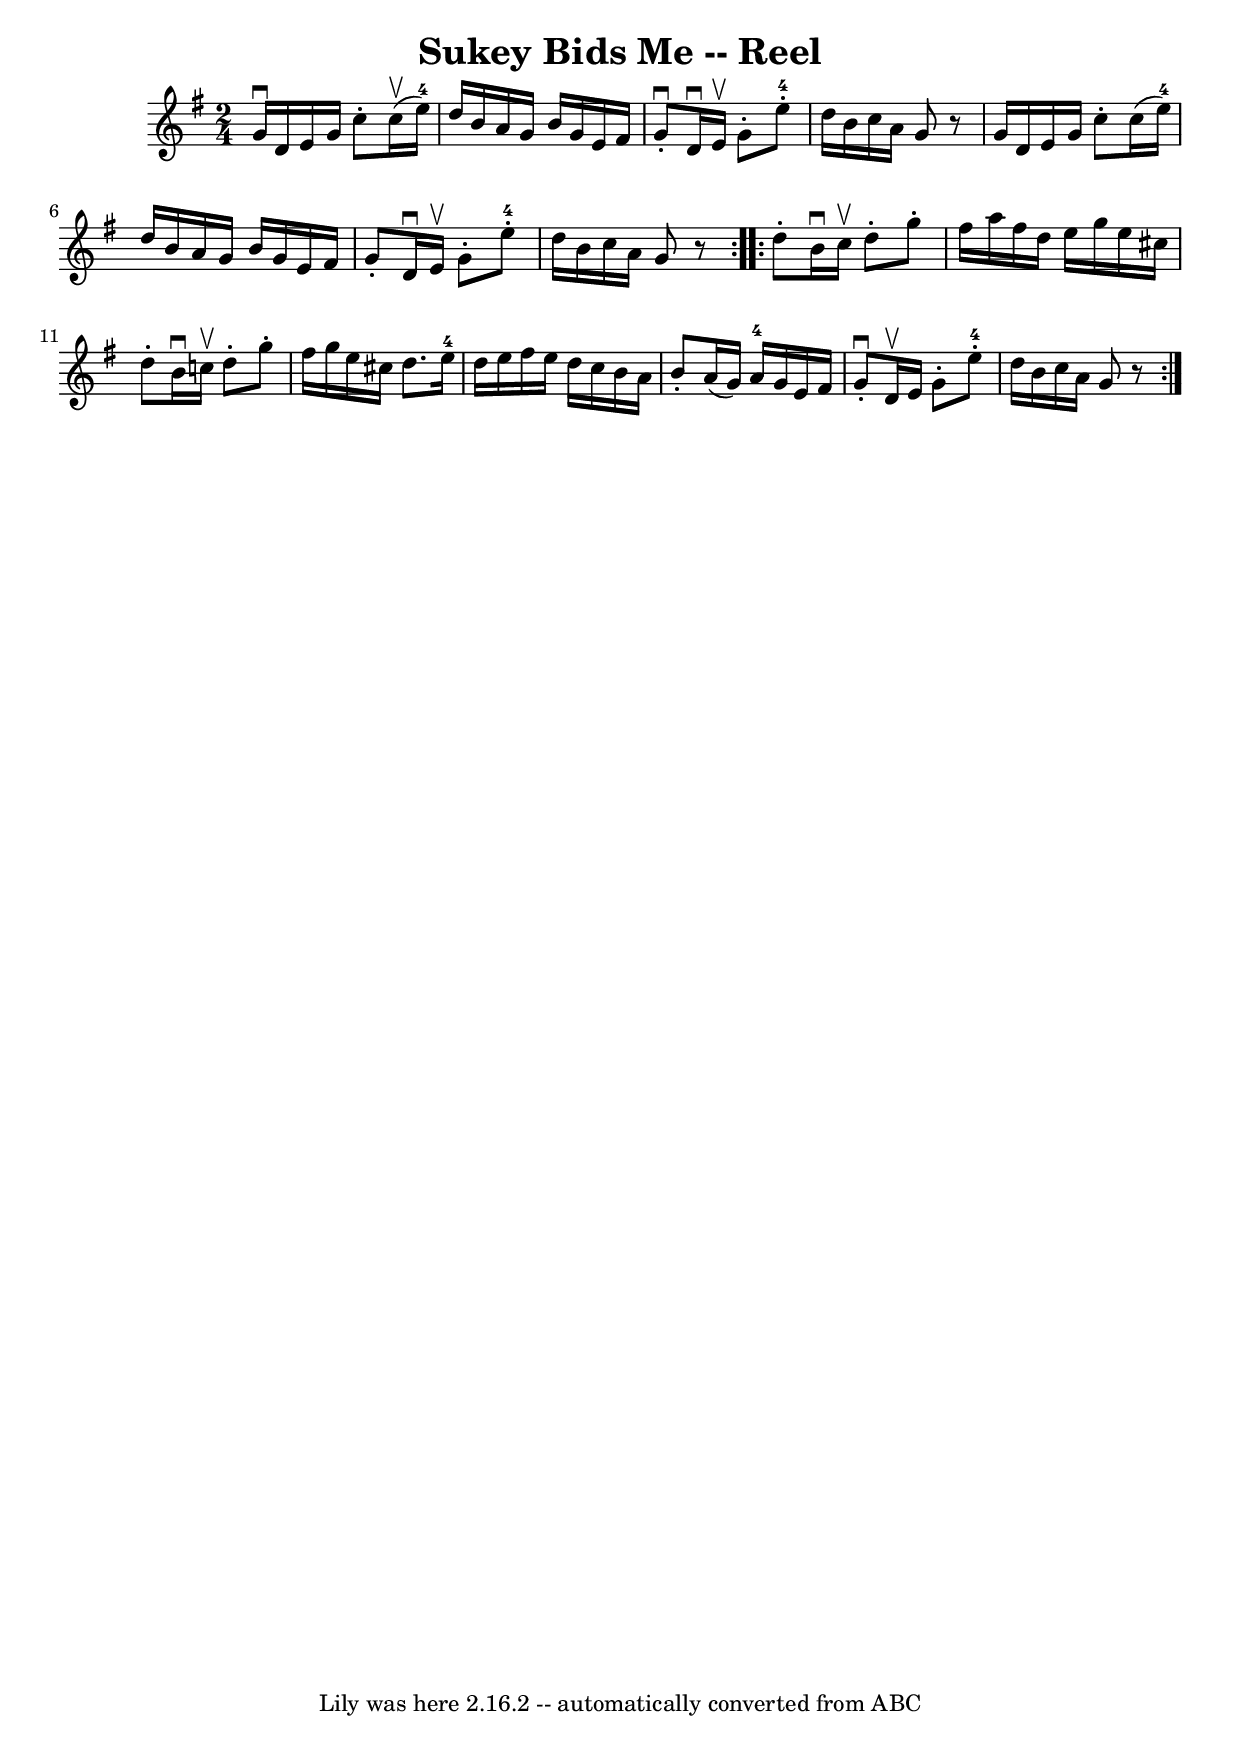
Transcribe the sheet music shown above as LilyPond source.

\version "2.16.2"
\include "Mammoth.ily"
\header {
  %% book = "Ryan's Mammoth Collection"
  crossRefNumber = "1"
  footnotes = "\\\\321"
  origin = "SCOTCH."
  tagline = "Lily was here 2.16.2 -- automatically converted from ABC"
  title = "Sukey Bids Me -- Reel"

}
voicedefault =  {



  \repeat volta 2 {

    \time 2/4 
    \key g \major
    g'16^\downbow d'16 e'16 g'16 c''8 -.   
    c''16^\upbow(e''16-4)   |
    d''16 b'16 a'16 g'16    
    b'16 g'16 e'16 fis'16    |
    g'8^\downbow-. d'16^\downbow   
    e'16^\upbow g'8 -. e''8-4-.   |
    d''16 b'16 c''16 a'16 
    g'8    r8   |
    g'16 d'16 e'16 g'16 c''8 -. c''16 (
    e''16-4)   |
    d''16 b'16 a'16 g'16 b'16 g'16    
    e'16 fis'16    |
    g'8 -. d'16^\downbow e'16^\upbow g'8 -.   
    e''8-4-.   |
    d''16 b'16 c''16 a'16 g'8    r8   
  }     

  \repeat volta 2 {
    d''8 -. b'16^\downbow c''16^\upbow d''8 -. g''8 -.   |
    fis''16 a''16 fis''16 d''16 e''16 g''16 e''16 
    cis''16    |
    d''8 -. b'16^\downbow c''!16^\upbow d''8 -.   
    g''8 -.   |
    fis''16 g''16 e''16 cis''16 d''8. e''16 -4   |
    d''16 e''16 fis''16 e''16 d''16 c''16    
    b'16 a'16    |
    b'8 -. a'16 (g'16) a'16-4 g'16    
    e'16 fis'16    |
    g'8^\downbow-. d'16^\upbow e'16 g'8 -.   
    e''8-4-.   |
    d''16 b'16 c''16 a'16 g'8    r8   
  }   

}

\score{
  <<

    \context Staff="default"
    {
      \voicedefault 
      
    }

  >>
  \layout {
    
  }
  \midi {
  }

}
